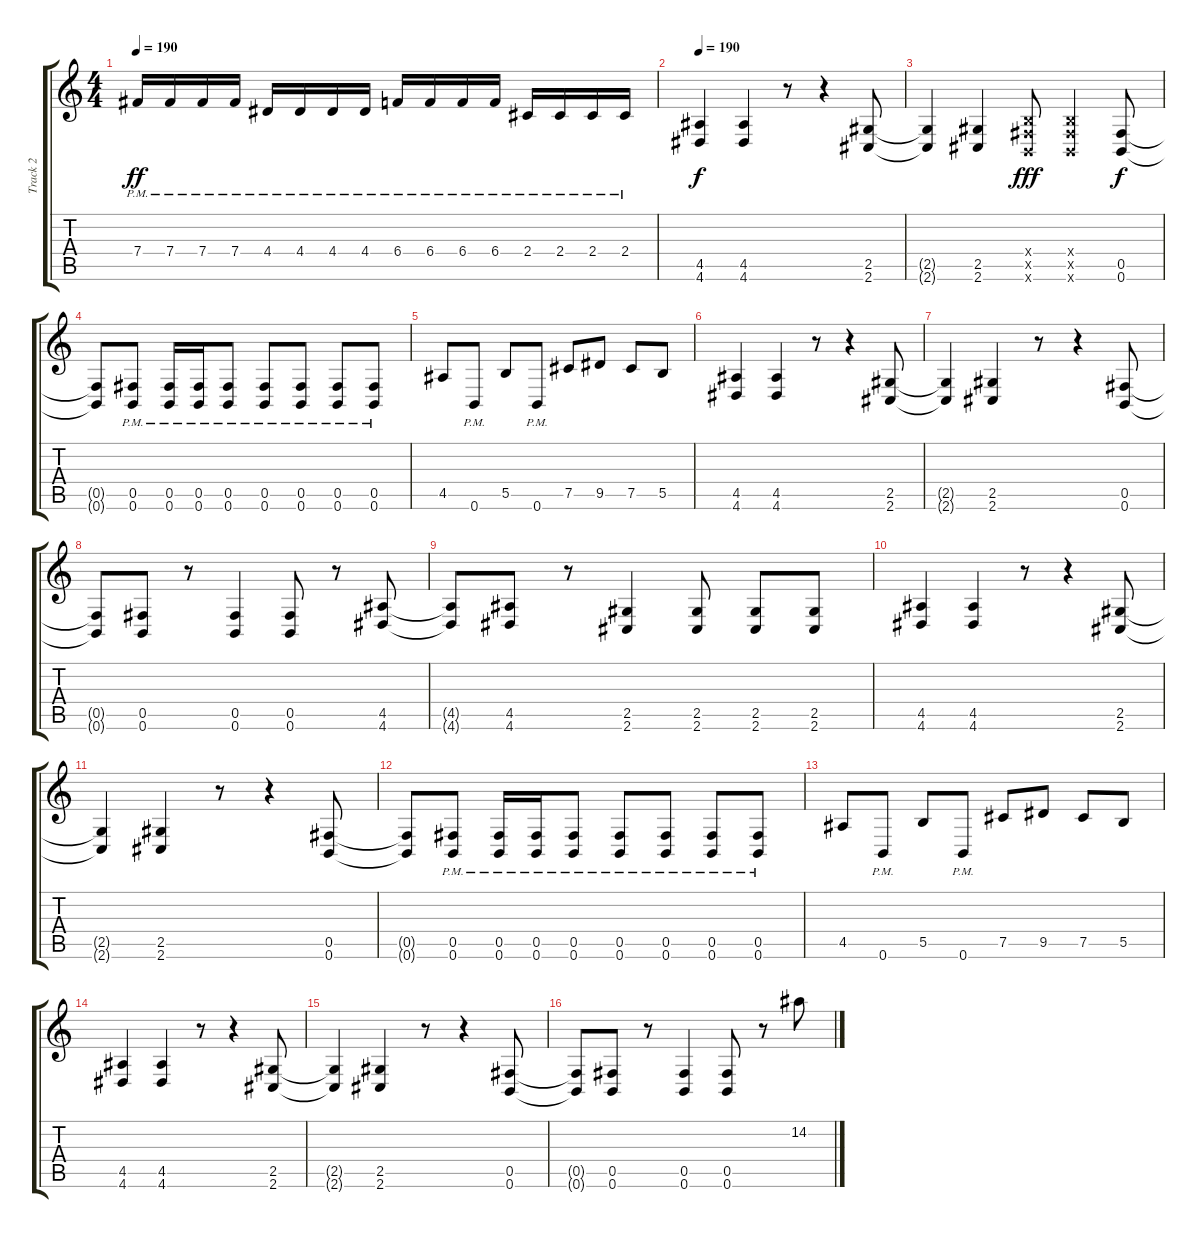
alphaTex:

\track ("Track 2" "Track 2") {instrument distortionguitar}
\staff {score tabs}
\tuning (Db4 Ab3 E3 B2 Gb2 B1) {hide}
\ts (4 4)
\tempo 190
\clef g2
\ks c
7.4{pm}.16{dy ff} 7.4{pm}.16 7.4{pm}.16 7.4{pm}.16 4.4{pm}.16 4.4{pm}.16 4.4{pm}.16 4.4{pm}.16 6.4{pm}.16 6.4{pm}.16 6.4{pm}.16 6.4{pm}.16 2.4{pm}.16 2.4{pm}.16 2.4{pm}.16 2.4{pm}.16 |
\tempo 190
(4.5 4.6).4{dy f} (4.5 4.6).4 r.8 r.4 (2.5 2.6).8 |
(2.5{t} 2.6{t}).4 (2.5 2.6).4 (0.4{x} 0.5{x} 0.6{x}).8{dy fff} (0.4{x} 0.5{x} 0.6{x}).4 (0.5 0.6).8{dy f} |
(0.5{t} 0.6{t}).8 (0.5{pm} 0.6{pm}).8 (0.5{pm} 0.6{pm}).16 (0.5{pm} 0.6{pm}).16 (0.5{pm} 0.6{pm}).8 (0.5{pm} 0.6{pm}).8 (0.5{pm} 0.6{pm}).8 (0.5{pm} 0.6{pm}).8 (0.5{pm} 0.6{pm}).8 |
4.5.8 0.6{pm}.8 5.5.8 0.6{pm}.8 7.5.8 9.5.8 7.5.8 5.5.8 |
(4.5 4.6).4 (4.5 4.6).4 r.8 r.4 (2.5 2.6).8 |
(2.5{t} 2.6{t}).4 (2.5 2.6).4 r.8 r.4 (0.5 0.6).8 |
(0.5{t} 0.6{t}).8 (0.5 0.6).8 r.8 (0.5 0.6).4 (0.5 0.6).8 r.8 (4.5 4.6).8 |
(4.5{t} 4.6{t}).8 (4.5 4.6).8 r.8 (2.5 2.6).4 (2.5 2.6).8 (2.5 2.6).8 (2.5 2.6).8 |
(4.5 4.6).4 (4.5 4.6).4 r.8 r.4 (2.5 2.6).8 |
(2.5{t} 2.6{t}).4 (2.5 2.6).4 r.8 r.4 (0.5 0.6).8 |
(0.5{t} 0.6{t}).8 (0.5{pm} 0.6{pm}).8 (0.5{pm} 0.6{pm}).16 (0.5{pm} 0.6{pm}).16 (0.5{pm} 0.6{pm}).8 (0.5{pm} 0.6{pm}).8 (0.5{pm} 0.6{pm}).8 (0.5{pm} 0.6{pm}).8 (0.5{pm} 0.6{pm}).8 |
4.5.8 0.6{pm}.8 5.5.8 0.6{pm}.8 7.5.8 9.5.8 7.5.8 5.5.8 |
(4.5 4.6).4 (4.5 4.6).4 r.8 r.4 (2.5 2.6).8 |
(2.5{t} 2.6{t}).4 (2.5 2.6).4 r.8 r.4 (0.5 0.6).8 |
(0.5{t} 0.6{t}).8 (0.5 0.6).8 r.8 (0.5 0.6).4 (0.5 0.6).8 r.8 14.2.8
